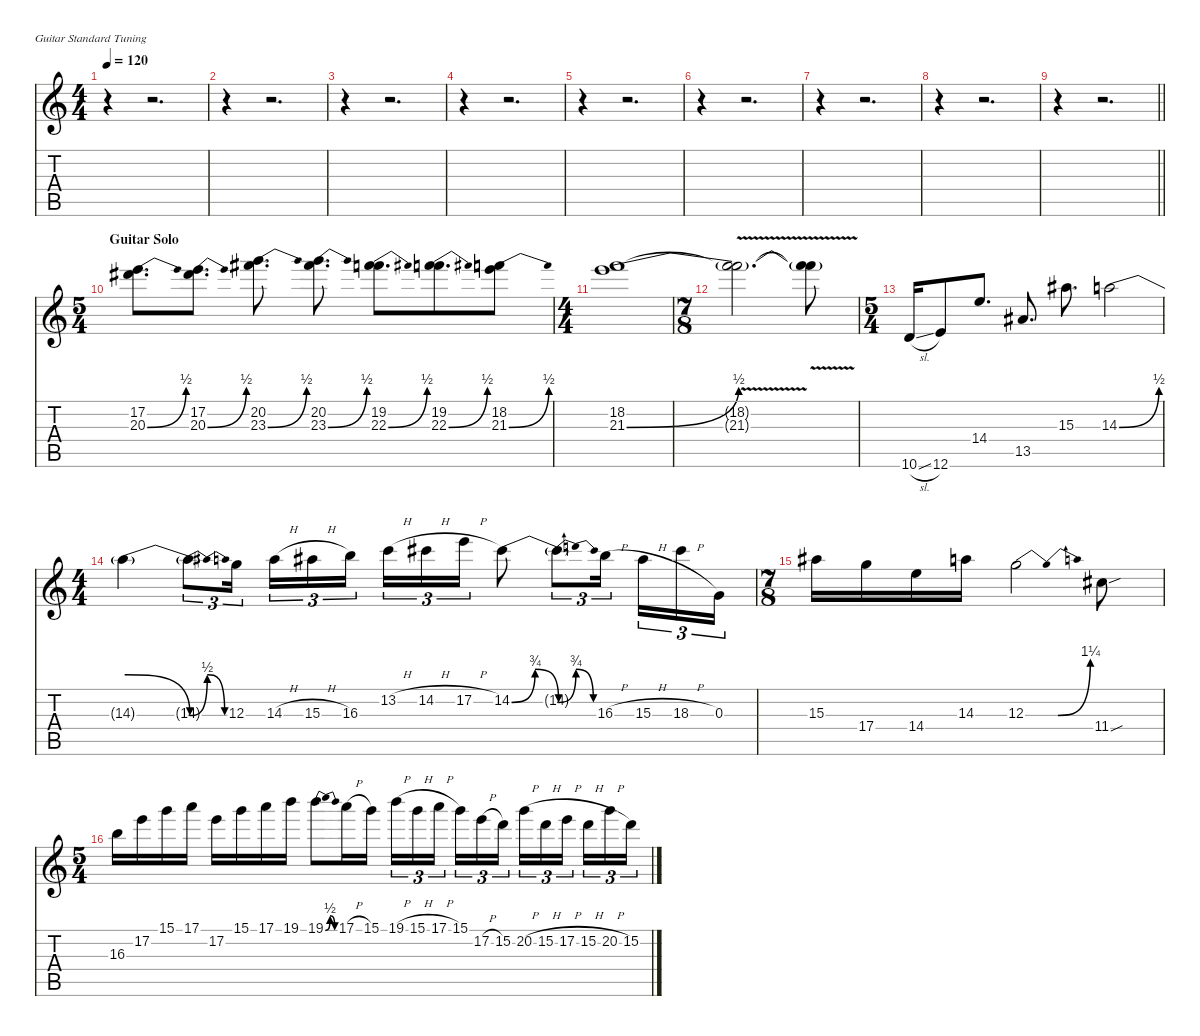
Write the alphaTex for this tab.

\defaultSystemsLayout 4
\hideDynamics
\bracketExtendMode nobrackets
\singleTrackTrackNamePolicy hidden
\multiTrackTrackNamePolicy hidden
\firstSystemTrackNameMode fullname
\firstSystemTrackNameOrientation horizontal
\otherSystemsTrackNameOrientation horizontal
\track ("Fredrik Akesson - Electric Guitar 2" "dist.guit.") {instrument distortionguitar}
\staff {score tabs}
\tuning (E4 B3 G3 D3 A2 E2)
\ts (4 4)
\tempo 120
\clef g2
\ks c
r.4{dy f beam Down} r.2{d beam Down} |
r.4{beam Down} r.2{d beam Down} |
r.4{beam Down} r.2{d beam Down} |
r.4{beam Down} r.2{d beam Down} |
r.4{beam Down} r.2{d beam Down} |
r.4{beam Down} r.2{d beam Down} |
r.4{beam Down} r.2{d beam Down} |
r.4{beam Down} r.2{d beam Down} |
\barLineRight lightlight
r.4{beam Down} r.2{d beam Down} |
\ts (5 4)
\beaming (8 2 2 2 4)
\section ("" "Guitar Solo")
(17.2 20.3{be (bend 0 0 60 2) acc #}).8{d beam Down} (17.2 20.3{be (bend 0 0 60 2) acc #}).8{d beam Down} (20.2 23.3{be (bend 0 0 60 2) acc #}).8{d beam Down} (20.2 23.3{be (bend 0 0 60 2) acc #}).8{d beam Down} (19.2{acc #} 22.3{be (bend 0 0 60 2)}).8{d beam Down} (19.2{acc #} 22.3{be (bend 0 0 60 2)}).8{d beam Down} (18.2 21.3{be (bend 0 0 60 2)}).8{beam Down} |
\ts (4 4)
\beaming (8 2 2 2 2)
(18.2 21.3{be (bend 0 0 60 2)}).1{beam Down} |
\ts (7 8)
\beaming (8 2 2 2 2)
(18.2{t} 21.3{v t}).2{d beam Down} (18.2{t} 21.3{v t}).8{beam Down} |
\ts (5 4)
\beaming (8 2 2 2 4)
10.6{sl}.16{beam Up} 12.6.8{beam Up} 14.4.8{d beam Up} 13.5{acc #}.8{d beam Up} 15.3{acc #}.8{d beam Down} 14.3{be (bend 0 0 60 2)}.2{beam Down} |
\ts (4 4)
\beaming (8 2 2 2 2)
14.3{be (release 0 2 60 0) t}.4{beam Down} 14.3{be (bendrelease 0 0 30 2 30 2 60 0) t}.8{tu (3 2) beam Down} 12.3.16{tu (3 2) beam Down} 14.3{h}.16{tu (3 2) beam Down} 15.3{h acc #}.16{tu (3 2) beam Down} 16.3.16{tu (3 2) beam Down} 13.2{h}.16{tu (3 2) beam Down} 14.2{h acc #}.16{tu (3 2) beam Down} 17.2{h}.16{tu (3 2) beam Down} 14.2{be (bendrelease 0 0 30 3 30 3 60 0) acc #}.8{beam Down} 14.2{be (bendrelease 0 0 30 3 30 3 60 0) t acc #}.8{tu (3 2) beam Down} 16.3{h}.16{tu (3 2) beam Down} 15.3{h acc #}.16{tu (3 2) beam Down} 18.3{h acc #}.16{tu (3 2) beam Down} 0.3.16{tu (3 2) beam Down} |
\ts (7 8)
\beaming (8 2 2 2 2)
15.3{acc #}.16{beam Down} 17.4.16{beam Down} 14.4.16{beam Down} 14.3.16{beam Down} 12.3{be (bendrelease 0 0 6 5 57.999998399999996 5 4.0000002 0)}.2{beam Down} 11.4{sou acc #}.8{beam Down} |
\ts (5 4)
\beaming (8 2 2 2 4)
16.3.16{beam Down} 17.2.16{beam Down} 15.1.16{beam Down} 17.1.16{beam Down} 17.2.16{beam Down} 15.1.16{beam Down} 17.1.16{beam Down} 19.1.16{beam Down} 19.1{be (bendrelease 0 0 30 2 30 2 60 0)}.8{beam Down} 17.1{h}.16{beam Down} 15.1.16{beam Down} 19.1{h}.16{tu (3 2) beam Down} 15.1{h}.16{tu (3 2) beam Down} 17.1{h}.16{tu (3 2) beam Down} 15.1.16{tu (3 2) beam Down} 17.2{h}.16{tu (3 2) beam Down} 15.2.16{tu (3 2) beam Down} 20.2{h}.16{tu (3 2) beam Down} 15.2{h}.16{tu (3 2) beam Down} 17.2{h}.16{tu (3 2) beam Down} 15.2{h}.16{tu (3 2) beam Down} 20.2{h}.16{tu (3 2) beam Down} 15.2.16{tu (3 2) beam Down}
